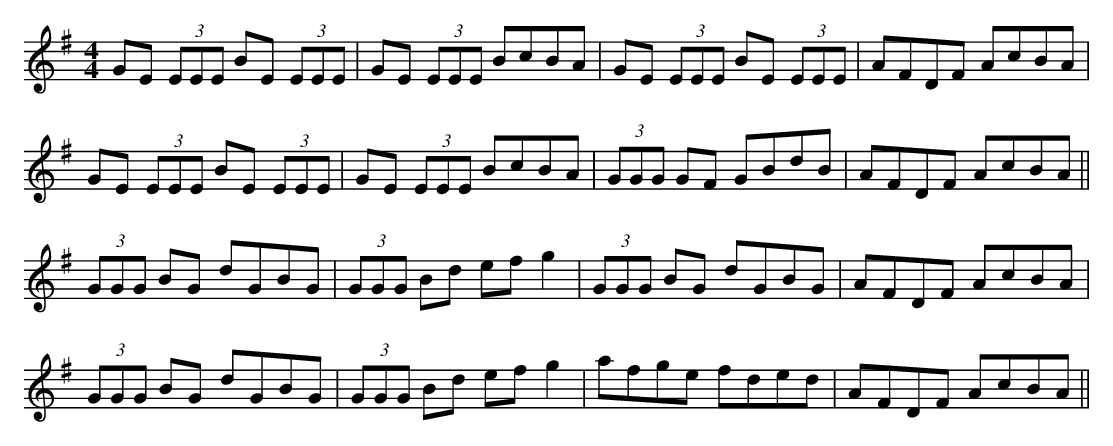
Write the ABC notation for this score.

X:1
M:4/4
K:Emin
GE (3EEE BE (3EEE|GE (3EEE BcBA|GE (3EEE BE (3EEE|AFDF AcBA|
GE (3EEE BE (3EEE|GE (3EEE BcBA|(3GGG GF GBdB|AFDF AcBA||
(3GGG BG dGBG|(3GGG Bd efg2|(3GGG BG dGBG|AFDF AcBA|
(3GGG BG dGBG|(3GGG Bd efg2|afge fded|AFDF AcBA||
